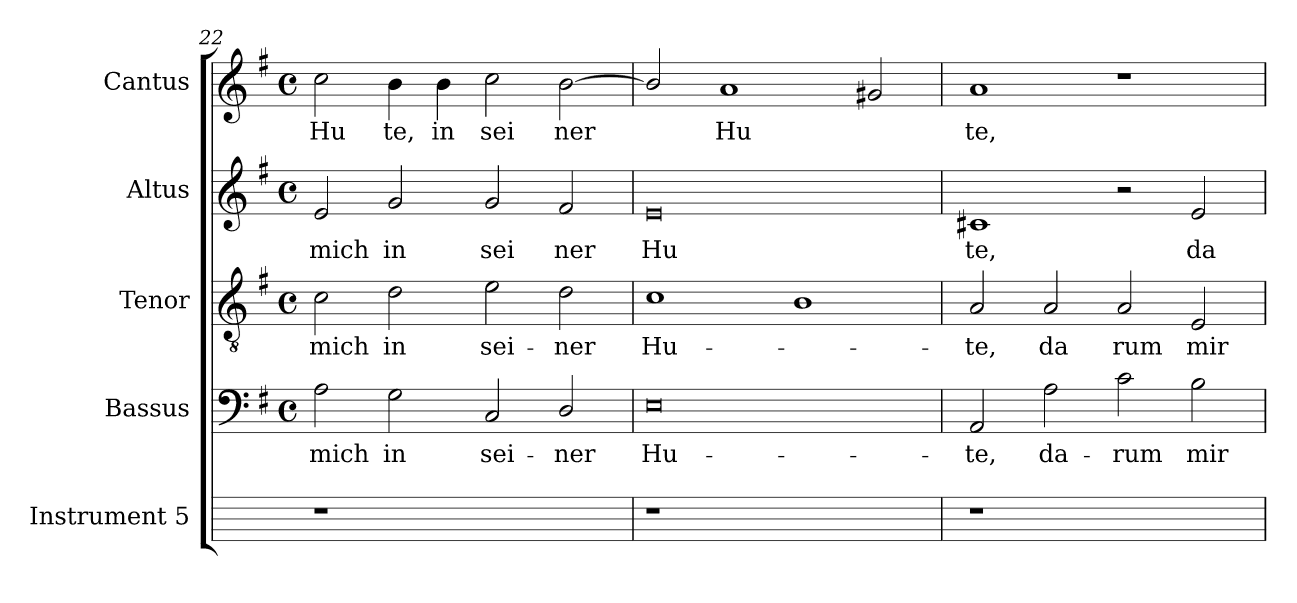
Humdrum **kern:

**kern	**kern	**text	**kern	**text	**kern	**text	**kern	**text
*part5	*part4	*part4	*part3	*part3	*part2	*part2	*part1	*part1
*staff5	*staff4	*staff4	*staff3	*staff3	*staff2	*staff2	*staff1	*staff1
*I"Instrument 5	*I"Bassus	*	*I"Tenor	*	*I"Altus	*	*I"Cantus	*
*	*clefF4	*	*clefGv2	*	*clefG2	*	*clefG2	*
*	*k[f#]	*	*k[f#]	*	*k[f#]	*	*k[f#]	*
*	*G:	*	*G:	*	*G:	*	*G:	*
*	*M4/4	*	*M4/4	*	*M4/4	*	*M4/4	*
*	*met(c)	*	*met(c)	*	*met(c)	*	*met(c)	*
=22	=22	=22	=22	=22	=22	=22	=22	=22
!	!	!LO:LY:b:cj	!	!LO:LY:b:cj	!	!LO:LY:b:cj	!	!LO:LY:b:cj
1r	2A\	mich	2c\	mich	2e/	mich	2cc\	Hu
!	!	!LO:LY:b:cj	!	!LO:LY:b:cj	!	!LO:LY:b:cj	!	!LO:LY:b:cj
.	2G\	in	2d\	in	2g/	in	4b\	te,
!	!	!	!	!	!	!	!	!LO:LY:b:cj
.	.	.	.	.	.	.	4b\	in
!	!	!LO:LY:b:cj	!	!LO:LY:b:cj	!	!LO:LY:b:cj	!	!LO:LY:b:cj
1ryy	2C/	sei-	2e\	sei-	2g/	sei	2cc\	sei
!	!	!LO:LY:b:cj	!	!LO:LY:b:cj	!	!LO:LY:b:cj	!	!LO:LY:b
.	2D/	-ner	2d\	-ner	2f#/	ner	[>2b\	ner
=23	=23	=23	=23	=23	=23	=23	=23	=23
!	!	!LO:LY:b:cj	!	!LO:LY:b:cj	!	!LO:LY:b:cj	!	!
1r	0E	Hu-	1c	Hu-	0e	Hu	2b/]	.
!	!	!	!	!	!	!	!	!LO:LY:b:cj
.	.	.	.	.	.	.	1a	Hu
1ryy	.	.	1B	.	.	.	.	.
.	.	.	.	.	.	.	2g#X/	.
=24	=24	=24	=24	=24	=24	=24	=24	=24
!	!	!LO:LY:b:cj	!	!LO:LY:b:cj	!	!LO:LY:b:cj	!	!LO:LY:b:cj
1r	2AA/	-te,	2A/	-te,	1c#X	te,	1a	te,
!	!	!LO:LY:b:cj	!	!LO:LY:b:cj	!	!	!	!
.	2A\	da-	2A/	da	.	.	.	.
!	!	!LO:LY:b:cj	!	!LO:LY:b:cj	!	!	!	!
1ryy	2c\	-rum	2A/	rum	2r	.	1r	.
!	!	!LO:LY:b:cj	!	!LO:LY:b:cj	!	!LO:LY:b:cj	!	!
.	2B\	mir	2E/	mir	2e/	da	.	.
=	=	=	=	=	=	=	=	=
*-	*-	*-	*-	*-	*-	*-	*-	*-
